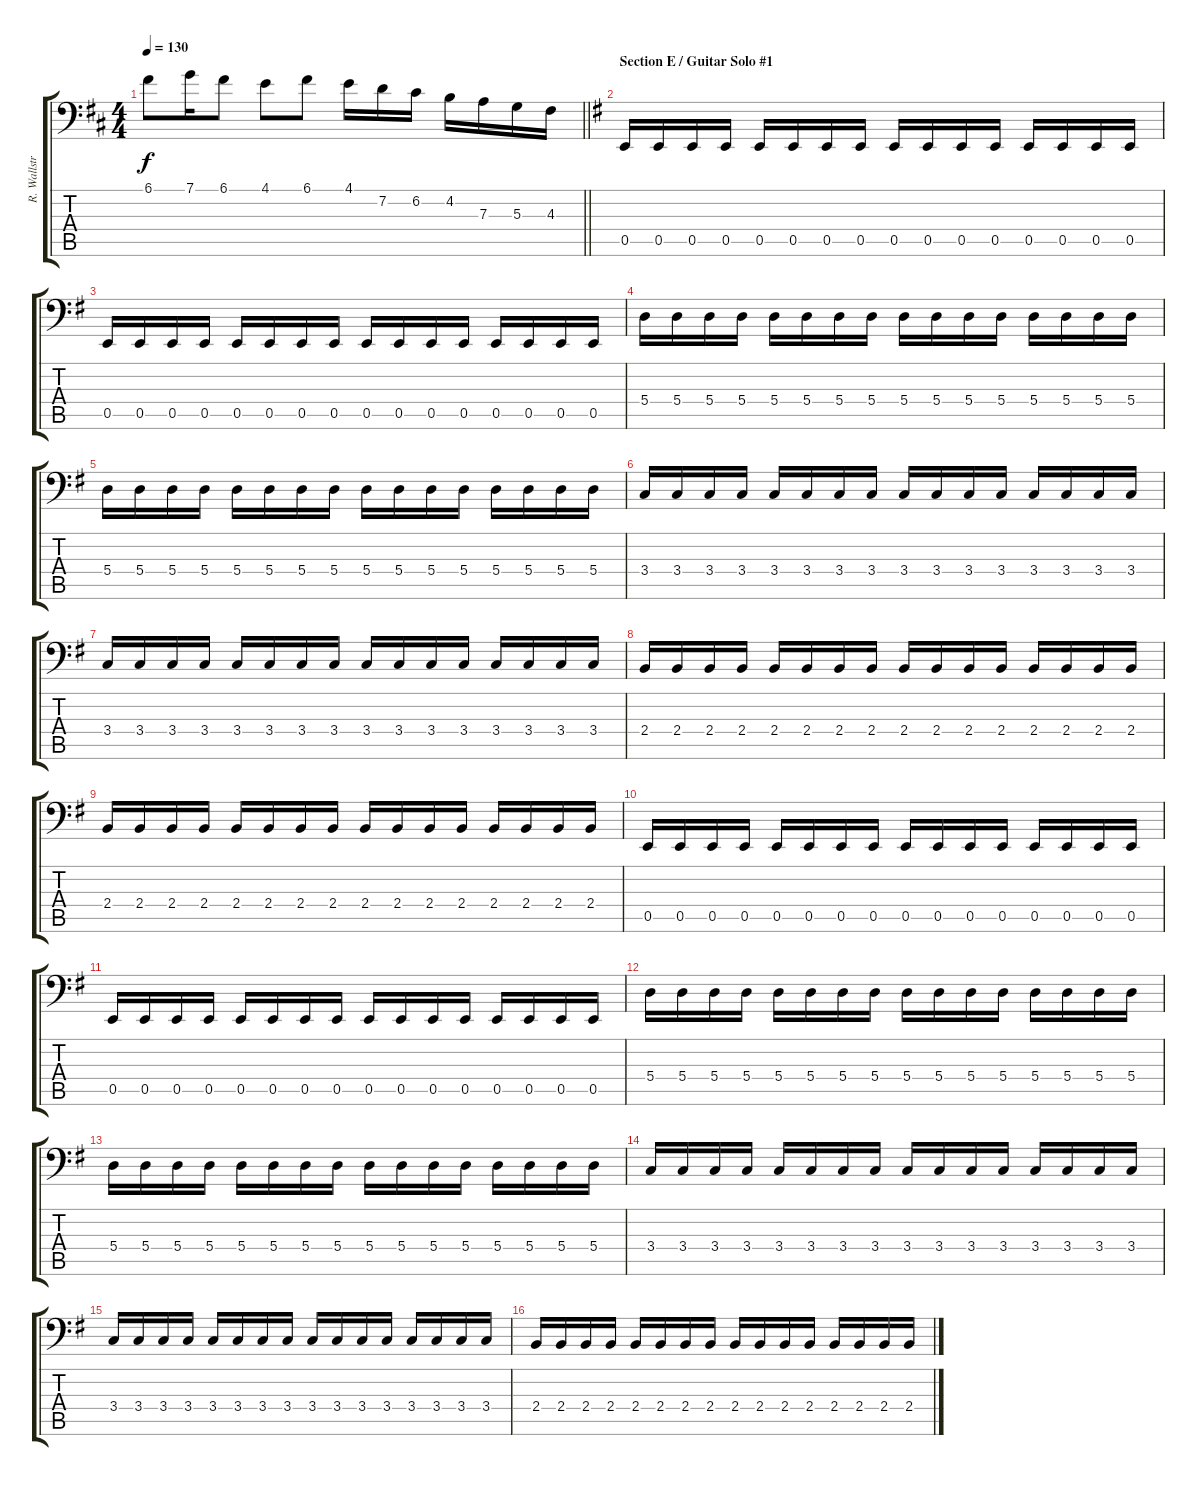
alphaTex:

\track ("R. Wallström (Bass)" "R. Wallstr") {instrument electricbassfinger}
\staff {score tabs}
\tuning (C3 G2 D2 A1 E1 B0) {hide}
\ts (4 4)
\tempo 130
\clef f4
\barLineRight lightlight
\ks bminor
6.1.8{dy f} 7.1.16 6.1.8 4.1.8 6.1.8 4.1.16 7.2.16 6.2.16 4.2.16 7.3.16 5.3.16 4.3.16 |
\section ("" "Section E / Guitar Solo #1")
\ks eminor
0.5.16 0.5.16 0.5.16 0.5.16 0.5.16 0.5.16 0.5.16 0.5.16 0.5.16 0.5.16 0.5.16 0.5.16 0.5.16 0.5.16 0.5.16 0.5.16 |
0.5.16 0.5.16 0.5.16 0.5.16 0.5.16 0.5.16 0.5.16 0.5.16 0.5.16 0.5.16 0.5.16 0.5.16 0.5.16 0.5.16 0.5.16 0.5.16 |
5.4.16 5.4.16 5.4.16 5.4.16 5.4.16 5.4.16 5.4.16 5.4.16 5.4.16 5.4.16 5.4.16 5.4.16 5.4.16 5.4.16 5.4.16 5.4.16 |
5.4.16 5.4.16 5.4.16 5.4.16 5.4.16 5.4.16 5.4.16 5.4.16 5.4.16 5.4.16 5.4.16 5.4.16 5.4.16 5.4.16 5.4.16 5.4.16 |
3.4.16 3.4.16 3.4.16 3.4.16 3.4.16 3.4.16 3.4.16 3.4.16 3.4.16 3.4.16 3.4.16 3.4.16 3.4.16 3.4.16 3.4.16 3.4.16 |
3.4.16 3.4.16 3.4.16 3.4.16 3.4.16 3.4.16 3.4.16 3.4.16 3.4.16 3.4.16 3.4.16 3.4.16 3.4.16 3.4.16 3.4.16 3.4.16 |
2.4.16 2.4.16 2.4.16 2.4.16 2.4.16 2.4.16 2.4.16 2.4.16 2.4.16 2.4.16 2.4.16 2.4.16 2.4.16 2.4.16 2.4.16 2.4.16 |
2.4.16 2.4.16 2.4.16 2.4.16 2.4.16 2.4.16 2.4.16 2.4.16 2.4.16 2.4.16 2.4.16 2.4.16 2.4.16 2.4.16 2.4.16 2.4.16 |
0.5.16 0.5.16 0.5.16 0.5.16 0.5.16 0.5.16 0.5.16 0.5.16 0.5.16 0.5.16 0.5.16 0.5.16 0.5.16 0.5.16 0.5.16 0.5.16 |
0.5.16 0.5.16 0.5.16 0.5.16 0.5.16 0.5.16 0.5.16 0.5.16 0.5.16 0.5.16 0.5.16 0.5.16 0.5.16 0.5.16 0.5.16 0.5.16 |
5.4.16 5.4.16 5.4.16 5.4.16 5.4.16 5.4.16 5.4.16 5.4.16 5.4.16 5.4.16 5.4.16 5.4.16 5.4.16 5.4.16 5.4.16 5.4.16 |
5.4.16 5.4.16 5.4.16 5.4.16 5.4.16 5.4.16 5.4.16 5.4.16 5.4.16 5.4.16 5.4.16 5.4.16 5.4.16 5.4.16 5.4.16 5.4.16 |
3.4.16 3.4.16 3.4.16 3.4.16 3.4.16 3.4.16 3.4.16 3.4.16 3.4.16 3.4.16 3.4.16 3.4.16 3.4.16 3.4.16 3.4.16 3.4.16 |
3.4.16 3.4.16 3.4.16 3.4.16 3.4.16 3.4.16 3.4.16 3.4.16 3.4.16 3.4.16 3.4.16 3.4.16 3.4.16 3.4.16 3.4.16 3.4.16 |
2.4.16 2.4.16 2.4.16 2.4.16 2.4.16 2.4.16 2.4.16 2.4.16 2.4.16 2.4.16 2.4.16 2.4.16 2.4.16 2.4.16 2.4.16 2.4.16
